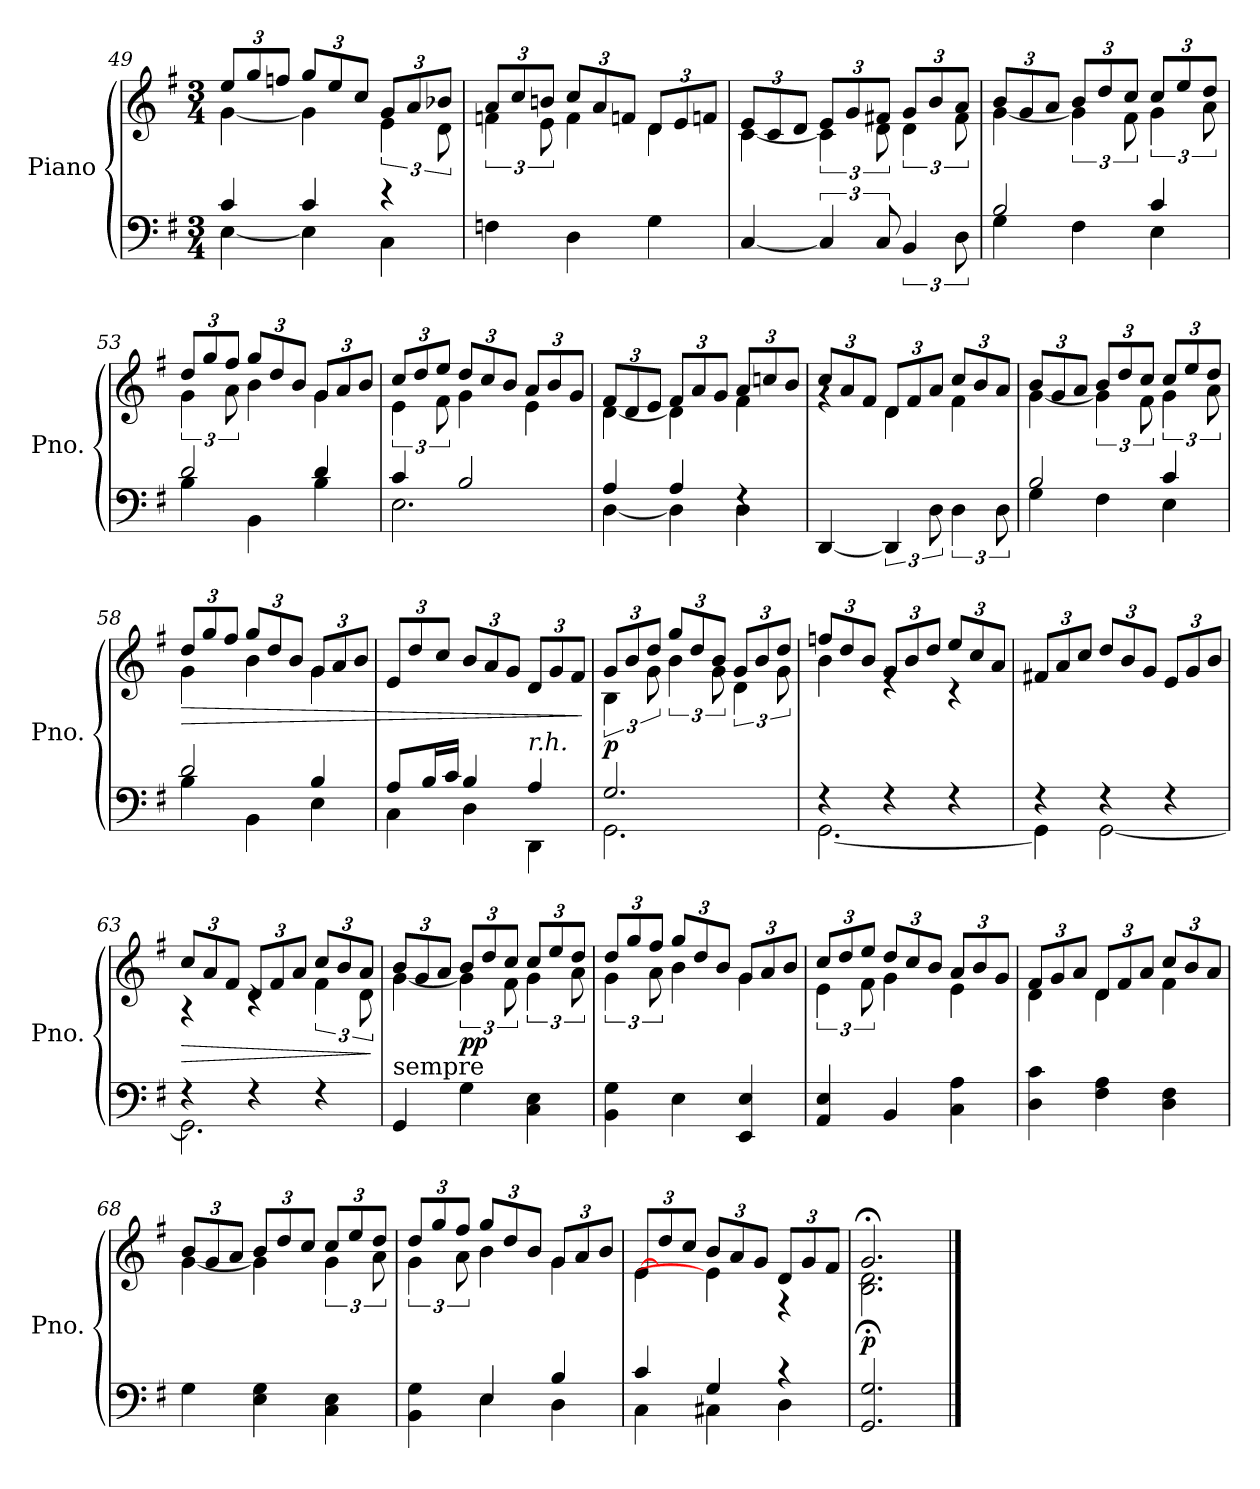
**kern	**kern	**dynam
*part1	*part1	*part1
*staff2	*staff1	*staff1/2
*I"Piano	*	*
*I'Pno.	*	*
*clefF4	*clefG2	*
*k[f#]	*k[f#]	*
*M3/4	*M3/4	*
=49	=49	=49
*^	*	*
*	*	*Xbrackettup	*
*	*	*^	*
4c/	[4E\	12ee/L	[4g\	.
.	.	12gg/	.	.
.	.	12ffn/J	.	.
4c/	4E\]	12gg/L	4g\]	.
.	.	12ee/	.	.
.	.	12cc/J	.	.
*	*	*	*brackettup	*
4r	4C\	12g/L	6e\	.
.	.	12a/	.	.
.	.	12b-X/J	12d\	.
*v	*v	*	*	*
=50	=50	=50	=50
*	*Xbrackettup	*brackettup	*
4Fn\	12a/L	6fn\	.
.	12cc/	.	.
.	12bn/J	12e\	.
*	*Xbrackettup	*	*
4D\	12cc/L	4f\	.
.	12a/	.	.
.	12fn/J	.	.
4G\	12d/L	4d\	.
.	12e/	.	.
.	12fn/J	.	.
!!LO:LB:g=z	!!
=51	=51	=51	=51
[4C/	12e/L	[4c\	.
.	12c/	.	.
.	12d/J	.	.
*	*	*brackettup	*
6C/]	12e/L	6c\]	.
.	12g/	.	.
12C/	12f#X/J	12d\	.
*	*Xbrackettup	*brackettup	*
6BB/	12g/L	6d\	.
.	12b/	.	.
12D\	12a/J	12f#\	.
=52	=52	=52	=52
*^	*	*	*
*	*	*Xbrackettup	*	*
2B/	4G\	12b/L	[4g\	.
.	.	12g/	.	.
.	.	12a/J	.	.
*	*	*	*brackettup	*
.	4F#\	12b/L	6g\]	.
.	.	12dd/	.	.
.	.	12cc/J	12f#\	.
*	*	*Xbrackettup	*brackettup	*
4c/	4E\	12cc/L	6g\	.
.	.	12ee/	.	.
.	.	12dd/J	12a\	.
=53	=53	=53	=53	=53
*	*	*Xbrackettup	*brackettup	*
2d/	4B\	12dd/L	6g\	.
.	.	12gg/	.	.
.	.	12ff#/J	12a\	.
*	*	*Xbrackettup	*	*
.	4BB\	12gg/L	4b\	.
.	.	12dd/	.	.
.	.	12b/J	.	.
4d/	4B\	12g/L	4g\	.
.	.	12a/	.	.
.	.	12b/J	.	.
=54	=54	=54	=54	=54
*	*	*	*brackettup	*
4c/	2.E\	12cc/L	6e\	.
.	.	12dd/	.	.
.	.	12ee/J	12f#\	.
*	*	*Xbrackettup	*	*
2B/	.	12dd/L	4g\	.
.	.	12cc/	.	.
.	.	12b/J	.	.
.	.	12a/L	4e\	.
.	.	12b/	.	.
.	.	12g/J	.	.
=55	=55	=55	=55	=55
4A/	[4D\	12f#/L	[4d\	.
.	.	12d/	.	.
.	.	12e/J	.	.
4A/	4D\]	12f#/L	4d\]	.
.	.	12a/	.	.
.	.	12g/J	.	.
4rF	4D\	12a/L	4f#\	.
.	.	12ccn/	.	.
.	.	12b/J	.	.
*v	*v	*	*	*
!!LO:LB:g=z	!!
=56	=56	=56	=56
[4DD/	12cc/L	4rg	.
.	12a/	.	.
.	12f#/J	.	.
6DD/]	12d/L	4d\	.
.	12f#/	.	.
12D\	12a/J	.	.
6D\	12cc/L	4f#\	.
.	12b/	.	.
12D\	12a/J	.	.
=57	=57	=57	=57
*^	*	*	*
2B/	4G\	12b/L	[4g\	.
.	.	12g/	.	.
.	.	12a/J	.	.
*	*	*	*brackettup	*
.	4F#\	12b/L	6g\]	.
.	.	12dd/	.	.
.	.	12cc/J	12f#\	.
*	*	*Xbrackettup	*brackettup	*
4c/	4E\	12cc/L	6g\	.
.	.	12ee/	.	.
.	.	12dd/J	12a\	.
=58	=58	=58	=58	=58
*	*	*Xbrackettup	*	*
!	!	!	!	!LO:HP:b
2d/	4B\	12dd/L	4g\	>
.	.	12gg/	.	.
.	.	12ff#/J	.	.
.	4BB\	12gg/L	4b\	.
.	.	12dd/	.	.
.	.	12b/J	.	.
4B/	4E\	12g/L	4g\	.
.	.	12a/	.	.
.	.	12b/J	.	.
*	*	*v	*v	*
=59	=59	=59	=59
8A/L	4C\	12e/L	.
.	.	12dd/	.
16B/L	.	.	.
.	.	12cc/J	.
16c/JJ	.	.	.
4B/	4D\	12b/L	.
.	.	12a/	.
.	.	12g/J	.
!LO:TX:a:i:t=r.h.	!	!	!
4A/	4DD\	12d/L	.
.	.	12g/	.
.	.	12f#/J	.
*v	*v	*	*
.	.	]
=60	=60	=60
*^	*^	*
*	*	*	*brackettup	*
!	!	!	!	!LO:DY:b
2.G/	2.GG\	12g/L	6B\	p
.	.	12b/	.	.
.	.	12dd/J	12g\	.
*	*	*Xbrackettup	*brackettup	*
.	.	12gg/L	6b\	.
.	.	12dd/	.	.
.	.	12b/J	12g\	.
*	*	*Xbrackettup	*brackettup	*
.	.	12g/L	6d\	.
.	.	12b/	.	.
.	.	12dd/J	12g\	.
!!LO:PB:g=z	!!
=61	=61	=61	=61	=61
*	*	*Xbrackettup	*	*
4r	[2.GG\	12ffn/L	4b\	.
.	.	12dd/	.	.
.	.	12b/J	.	.
4r	.	12g/L	4re	.
.	.	12b/	.	.
.	.	12dd/J	.	.
4r	.	12ee/L	4r	.
.	.	12cc/	.	.
.	.	12a/J	.	.
*	*	*v	*v	*
=62	=62	=62	=62
4r	4GG\]	12f#X/L	.
.	.	12a/	.
.	.	12cc/J	.
4r	[2GG\	12dd/L	.
.	.	12b/	.
.	.	12g/J	.
4r	.	12e/L	.
.	.	12g/	.
.	.	12b/J	.
=63	=63	=63	=63
!	!	!	!LO:HP:b
*	*	*^	*
4r	2.GG\]	12cc/L	4r	>
.	.	12a/	.	.
.	.	12f#/J	.	.
4r	.	12d/L	4rc	.
.	.	12f#/	.	.
.	.	12a/J	.	.
*	*	*	*brackettup	*
4r	.	12cc/L	6f#\	.
.	.	12b/	.	.
.	.	12a/J	12d\	.
*v	*v	*	*	*
*	*v	*v	*
.	.	]
=64	=64	=64
*	*Xbrackettup	*
*	*^	*
!	!LO:TX:b:t=sempre	!	!
4GG/	12b/L	[4g\	.
.	12g/	.	.
.	12a/J	.	.
*	*	*brackettup	*
!	!	!	!LO:DY:b
4G\	12b/L	6g\]	pp
.	12dd/	.	.
.	12cc/J	12f#\	.
*	*Xbrackettup	*brackettup	*
4C\ 4E\	12cc/L	6g\	.
.	12ee/	.	.
.	12dd/J	12a\	.
=65	=65	=65	=65
*	*Xbrackettup	*brackettup	*
4BB\ 4G\	12dd/L	6g\	.
.	12gg/	.	.
.	12ff#/J	12a\	.
*	*Xbrackettup	*	*
4E\	12gg/L	4b\	.
.	12dd/	.	.
.	12b/J	.	.
4EE/ 4E/	12g/L	4g\	.
.	12a/	.	.
.	12b/J	.	.
!!LO:LB:g=z	!!
=66	=66	=66	=66
*	*	*brackettup	*
4AA/ 4E/	12cc/L	6e\	.
.	12dd/	.	.
.	12ee/J	12f#\	.
*	*Xbrackettup	*	*
4BB/	12dd/L	4g\	.
.	12cc/	.	.
.	12b/J	.	.
4C\ 4A\	12a/L	4e\	.
.	12b/	.	.
.	12g/J	.	.
=67	=67	=67	=67
4D\ 4c\	12f#/L	4d\	.
.	12g/	.	.
.	12a/J	.	.
4F#\ 4A\	12d/L	4d\	.
.	12f#/	.	.
.	12a/J	.	.
4D\ 4F#\	12cc/L	4f#\	.
.	12b/	.	.
.	12a/J	.	.
=68	=68	=68	=68
4G\	12b/L	[4g\	.
.	12g/	.	.
.	12a/J	.	.
4E\ 4G\	12b/L	4g\]	.
.	12dd/	.	.
.	12cc/J	.	.
*	*	*brackettup	*
4C\ 4E\	12cc/L	6g\	.
.	12ee/	.	.
.	12dd/J	12a\	.
=69	=69	=69	=69
*^	*	*	*
*	*	*Xbrackettup	*brackettup	*
4BB\ 4G\	4ryy	12dd/L	6g\	.
.	.	12gg/	.	.
.	.	12ff#/J	12a\	.
*	*	*Xbrackettup	*	*
4E/	4E\	12gg/L	4b\	.
.	.	12dd/	.	.
.	.	12b/J	.	.
4B/	4D\	12g/L	4g\	.
.	.	12a/	.	.
.	.	12b/J	.	.
=70	=70	=70	=70	=70
4c/	4C\	[12e/L	4e\	.
.	.	12dd/	.	.
.	.	12cc/J	.	.
4G/	4C#X\	12b/L	4e\]	.
.	.	12a/	.	.
.	.	12g/J	.	.
4r	4D\	12d/L	4r	.
.	.	12g/	.	.
.	.	12f#/J	.	.
*v	*v	*	*	*
=71	=71	=71	=71
!	!	!	!LO:DY:a=2
2.GG/;< 2.G/;<	2.g;</	2.B\ 2.d\	p
*	*v	*v	*
==	==	==
*-	*-	*-
